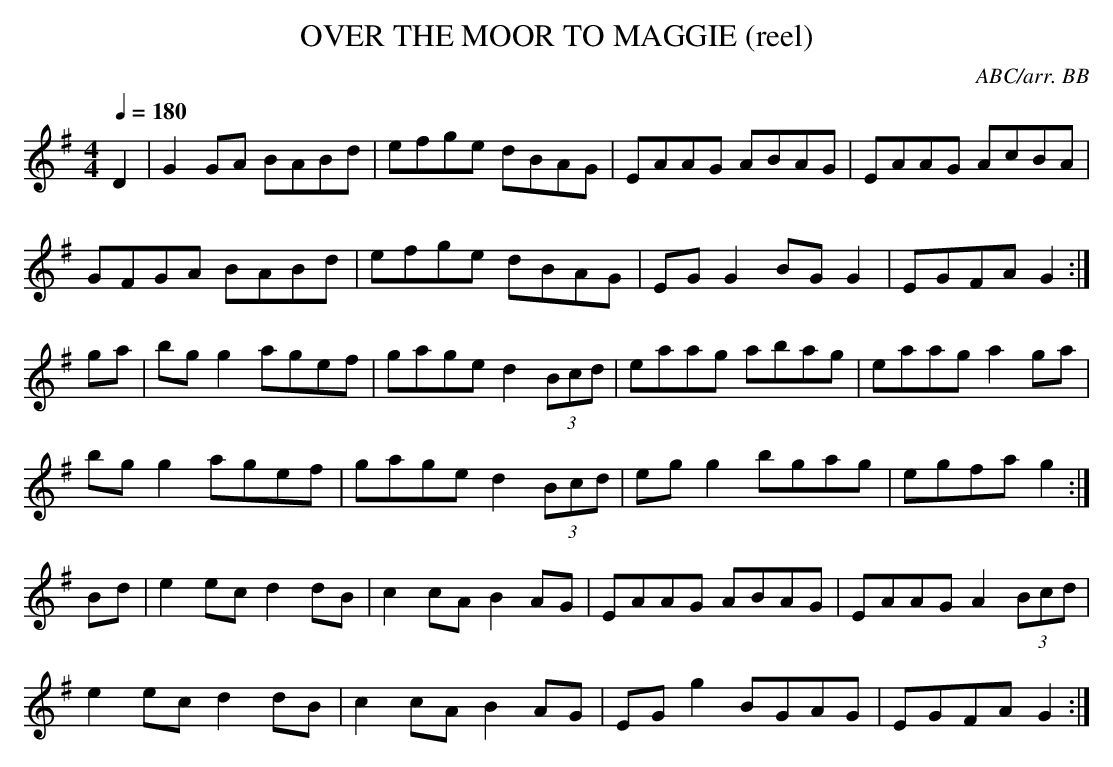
X:1
T:OVER THE MOOR TO MAGGIE (reel)
C:ABC/arr. BB
M:4/4
L:1/8
Q:1/4=180
K:G
D2|G2GA BABd|efge dBAG|EAAG ABAG|EAAG AcBA|
GFGA BABd|efge dBAG|EG G2 BG G2|EGFA G2 :|
ga|bg g2 agef|gage d2 (3Bcd|eaag abag|eaag a2 ga|
bg g2 agef|gage d2 (3Bcd|eg g2 bgag|egfa g2 :|
Bd|e2ec d2dB|c2cA B2AG|EAAG ABAG|EAAG A2 (3Bcd|
e2ec d2dB|c2cA B2AG|EG g2 BGAG|EGFA G2 :|
